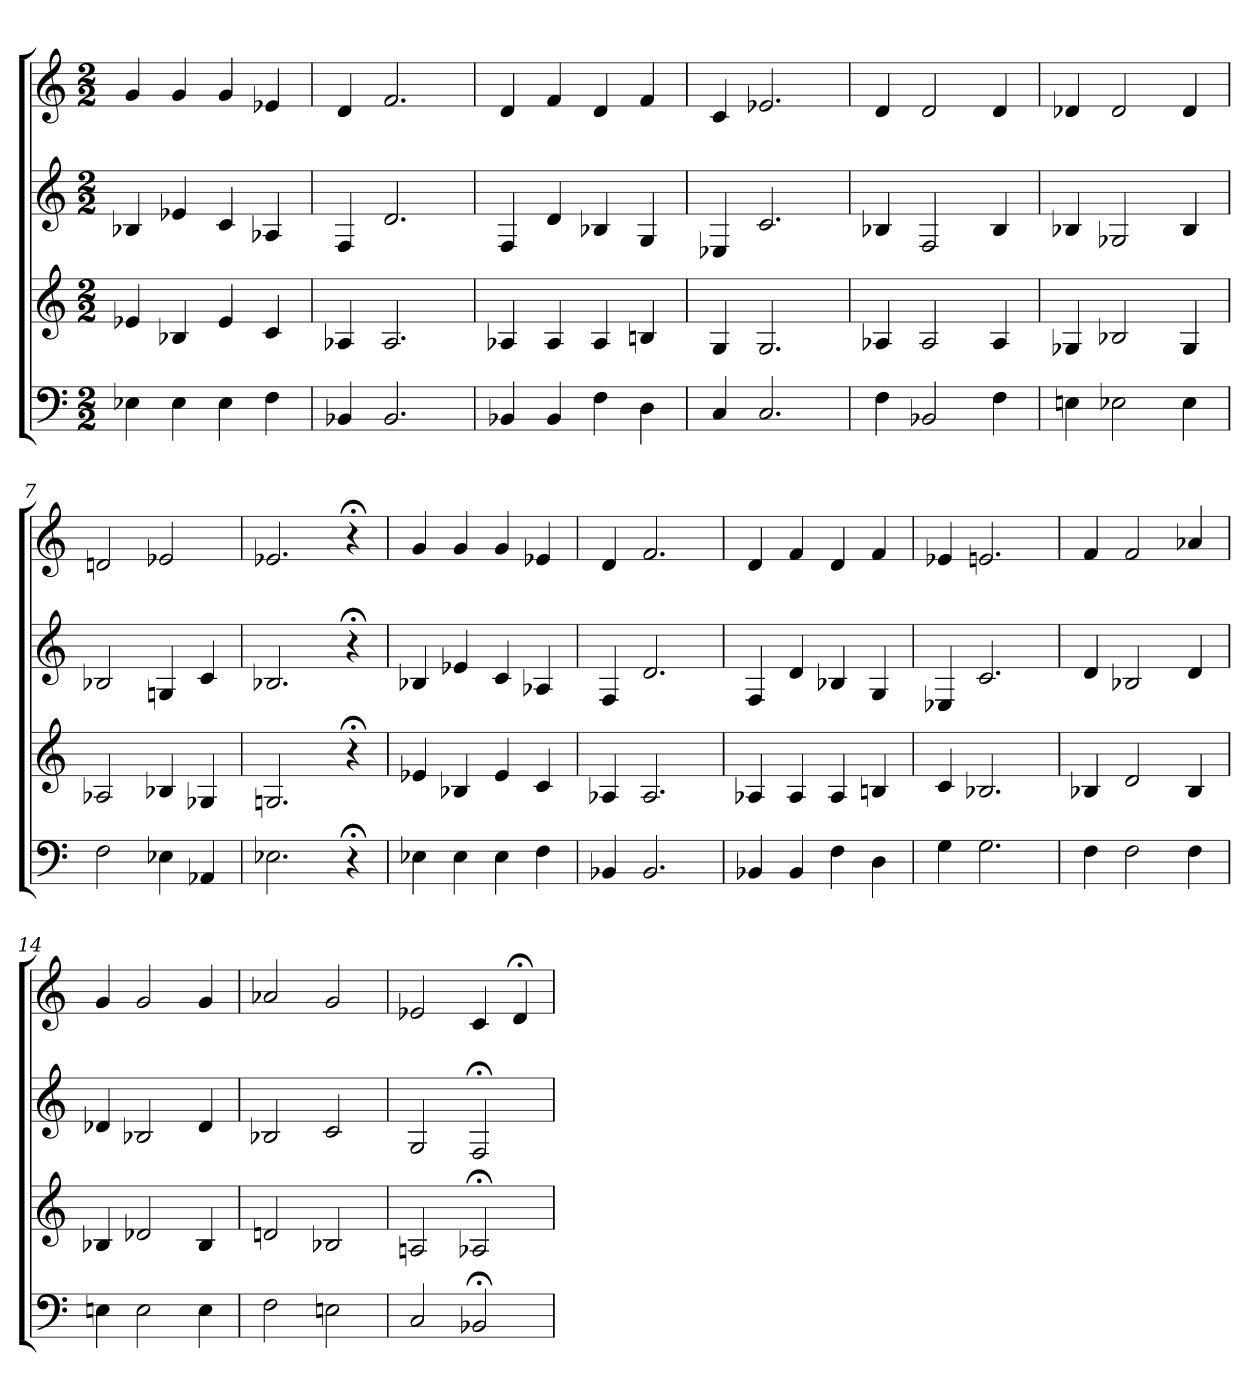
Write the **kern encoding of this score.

**kern	**kern	**kern	**kern
*part4	*part3	*part2	*part1
*staff4	*staff3	*staff2	*staff1
*M2/2	*M2/2	*M2/2	*M2/2
=1	=1	=1	=1
4E-X	4e-X	4B-X	4g
4E-	4B-X	4e-X	4g
4E-	4e-	4c	4g
4F	4c	4A-X	4e-X
=2	=2	=2	=2
4BB-X	4A-X	4F	4d
2.BB-	2.A-	2.d	2.f
=3	=3	=3	=3
4BB-X	4A-X	4F	4d
4BB-	4A-	4d	4f
4F	4A-	4B-X	4d
4D	4Bn	4G	4f
=4	=4	=4	=4
4C	4G	4E-X	4c
2.C	2.G	2.c	2.e-X
=5	=5	=5	=5
4F	4A-X	4B-X	4d
2BB-X	2A-	2F	2d
4F	4A-	4B-	4d
=6	=6	=6	=6
4En	4G-X	4B-X	4d-X
2E-X	2B-X	2G-X	2d-
4E-	4G-	4B-	4d-
=7	=7	=7	=7
2F	2A-X	2B-X	2dn
4E-X	4B-X	4Gn	2e-X
4AA-X	4G-X	4c	.
=8	=8	=8	=8
2.E-X	2.Gn	2.B-X	2.e-X
4r;<	4r;<	4r;<	4r;<
=9	=9	=9	=9
4E-X	4e-X	4B-X	4g
4E-	4B-X	4e-X	4g
4E-	4e-	4c	4g
4F	4c	4A-X	4e-X
=10	=10	=10	=10
4BB-X	4A-X	4F	4d
2.BB-	2.A-	2.d	2.f
=11	=11	=11	=11
4BB-X	4A-X	4F	4d
4BB-	4A-	4d	4f
4F	4A-	4B-X	4d
4D	4Bn	4G	4f
=12	=12	=12	=12
4G	4c	4E-X	4e-X
2.G	2.B-X	2.c	2.en
=13	=13	=13	=13
4F	4B-X	4d	4f
2F	2d	2B-X	2f
4F	4B-	4d	4a-X
=14	=14	=14	=14
4En	4B-X	4d-X	4g
2E	2d-X	2B-X	2g
4E	4B-	4d-	4g
=15	=15	=15	=15
2F	2dn	2B-X	2a-X
2En	2B-X	2c	2g
=16	=16	=16	=16
2C	2An	2G	2e-X
2BB-X;<	2A-X;<	2F;<	4c
.	.	.	4d;<
=	=	=	=
*-	*-	*-	*-
